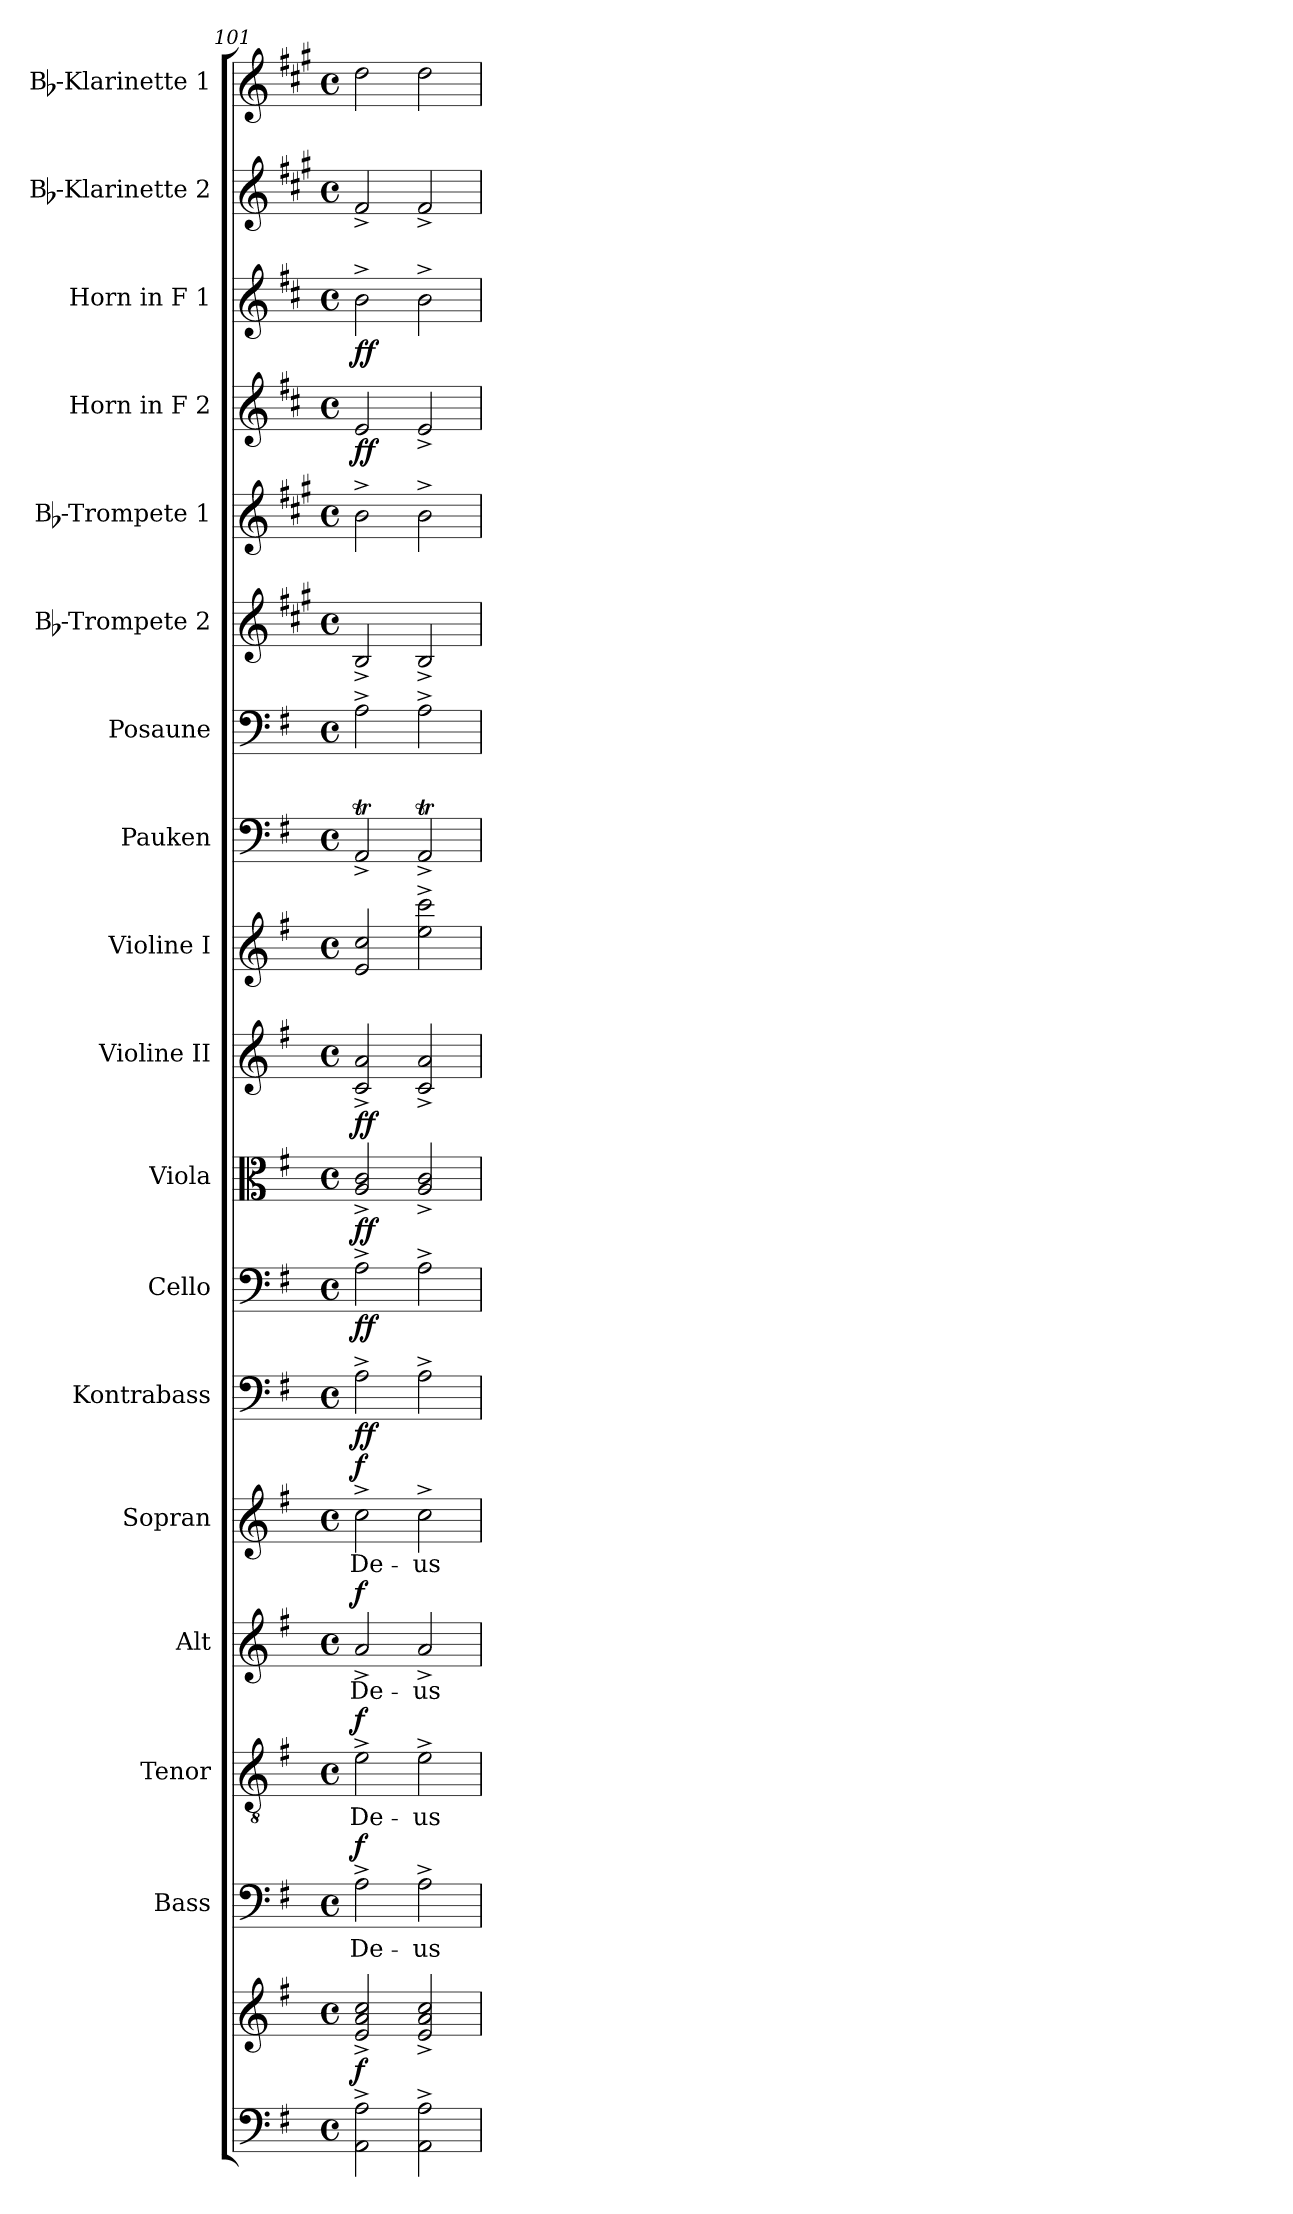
**kern	**kern	**dynam	**kern	**text	**dynam	**kern	**text	**dynam	**kern	**text	**dynam	**kern	**text	**dynam	**kern	**dynam	**kern	**dynam	**kern	**dynam	**kern	**dynam	**kern	**kern	**kern	**kern	**kern	**kern	**dynam	**kern	**dynam	**kern	**kern
*part18	*part18	*part18	*part17	*part17	*part17	*part16	*part16	*part16	*part15	*part15	*part15	*part14	*part14	*part14	*part13	*part13	*part12	*part12	*part11	*part11	*part10	*part10	*part9	*part8	*part7	*part6	*part5	*part4	*part4	*part3	*part3	*part2	*part1
*staff19	*staff18	*staff18/19	*staff17	*staff17	*staff17	*staff16	*staff16	*staff16	*staff15	*staff15	*staff15	*staff14	*staff14	*staff14	*staff13	*staff13	*staff12	*staff12	*staff11	*staff11	*staff10	*staff10	*staff9	*staff8	*staff7	*staff6	*staff5	*staff4	*staff4	*staff3	*staff3	*staff2	*staff1
*	*	*	*I"Bass	*	*	*I"Tenor	*	*	*I"Alt	*	*	*I"Sopran	*	*	*I"Kontrabass	*	*I"Cello	*	*I"Viola	*	*I"Violine II	*	*I"Violine I	*I"Pauken	*I"Posaune	*I"Bb-Trompete 2	*I"Bb-Trompete 1	*I"Horn in F 2	*	*I"Horn in F 1	*	*I"Bb-Klarinette 2	*I"Bb-Klarinette 1
*	*	*	*I'B.	*	*	*I'T.	*	*	*I'A.	*	*	*I'S.	*	*	*I'Kb.	*	*	*	*I'Vla.	*	*I'Vl. II	*	*I'Vl. I	*I'Pk.	*I'Pos.	*I'Bb Trp. 2	*I'Bb Trp. 1	*	*	*	*	*I'Bb Kl. 2	*I'Bb Kl. 1
*clefF4	*clefG2	*	*clefF4	*	*	*clefGv2	*	*	*clefG2	*	*	*clefG2	*	*	*clefF4	*	*clefF4	*	*clefC3	*	*clefG2	*	*clefG2	*clefF4	*clefF4	*clefG2	*clefG2	*clefG2	*	*clefG2	*	*clefG2	*clefG2
*	*	*	*	*	*	*	*	*	*	*	*	*	*	*	*ITrd7c12	*	*	*	*	*	*	*	*	*	*	*ITrd1c2	*ITrd1c2	*ITrd4c7	*	*ITrd4c7	*	*ITrd1c2	*ITrd1c2
*k[f#]	*k[f#]	*	*k[f#]	*	*	*k[f#]	*	*	*k[f#]	*	*	*k[f#]	*	*	*k[f#]	*	*k[f#]	*	*k[f#]	*	*k[f#]	*	*k[f#]	*k[f#]	*k[f#]	*k[f#]	*k[f#]	*k[f#]	*	*k[f#]	*	*k[f#]	*k[f#]
*G:	*G:	*	*G:	*	*	*G:	*	*	*G:	*	*	*G:	*	*	*G:	*	*G:	*	*G:	*	*G:	*	*G:	*G:	*G:	*G:	*G:	*G:	*	*G:	*	*G:	*G:
*M4/4	*M4/4	*	*M4/4	*	*	*M4/4	*	*	*M4/4	*	*	*M4/4	*	*	*M4/4	*	*M4/4	*	*M4/4	*	*M4/4	*	*M4/4	*M4/4	*M4/4	*M4/4	*M4/4	*M4/4	*	*M4/4	*	*M4/4	*M4/4
*met(c)	*met(c)	*	*met(c)	*	*	*met(c)	*	*	*met(c)	*	*	*met(c)	*	*	*met(c)	*	*met(c)	*	*met(c)	*	*met(c)	*	*met(c)	*met(c)	*met(c)	*met(c)	*met(c)	*met(c)	*	*met(c)	*	*met(c)	*met(c)
=101	=101	=101	=101	=101	=101	=101	=101	=101	=101	=101	=101	=101	=101	=101	=101	=101	=101	=101	=101	=101	=101	=101	=101	=101	=101	=101	=101	=101	=101	=101	=101	=101	=101
!	!	!LO:DY:b	!	!LO:LY:b	!LO:DY:a	!	!LO:LY:b	!LO:DY:a	!	!LO:LY:b	!LO:DY:a	!	!LO:LY:b	!LO:DY:a	!	!LO:DY:b	!	!LO:DY:b	!	!LO:DY:b	!	!LO:DY:b	!	!	!	!	!	!	!LO:DY:b	!	!LO:DY:b	!	!
2AA\^> 2A\^>	2e/^< 2a/^< 2cc/^<	f	2A^>\	De-	f	2e^>\	De-	f	2a^>/	De-	f	2cc^>\	De-	f	2AA^>\	ff	2A^>\	ff	2A/^< 2c/^<	ff	2c/^< 2a/^<	ff	2e/ 2cc/	2AAT^</	2A^>\	2A^</	2a^>\	2A/	ff	2e^>\	ff	2e^</	2cc\
!	!	!	!	!LO:LY:b	!	!	!LO:LY:b	!	!	!LO:LY:b	!	!	!LO:LY:b	!	!	!	!	!	!	!	!	!	!	!	!	!	!	!	!	!	!	!	!
2AA\^> 2A\^>	2e/^< 2a/^< 2cc/^<	.	2A^>\	-us	.	2e^>\	-us	.	2a^>/	-us	.	2cc^>\	-us	.	2AA^>\	.	2A^>\	.	2A/^< 2c/^<	.	2c/^< 2a/^<	.	2ee\^> 2ccc\^>	2AAT^</	2A^>\	2A^</	2a^>\	2A^</	.	2e^>\	.	2e^</	2cc\
=	=	=	=	=	=	=	=	=	=	=	=	=	=	=	=	=	=	=	=	=	=	=	=	=	=	=	=	=	=	=	=	=	=
*-	*-	*-	*-	*-	*-	*-	*-	*-	*-	*-	*-	*-	*-	*-	*-	*-	*-	*-	*-	*-	*-	*-	*-	*-	*-	*-	*-	*-	*-	*-	*-	*-	*-
